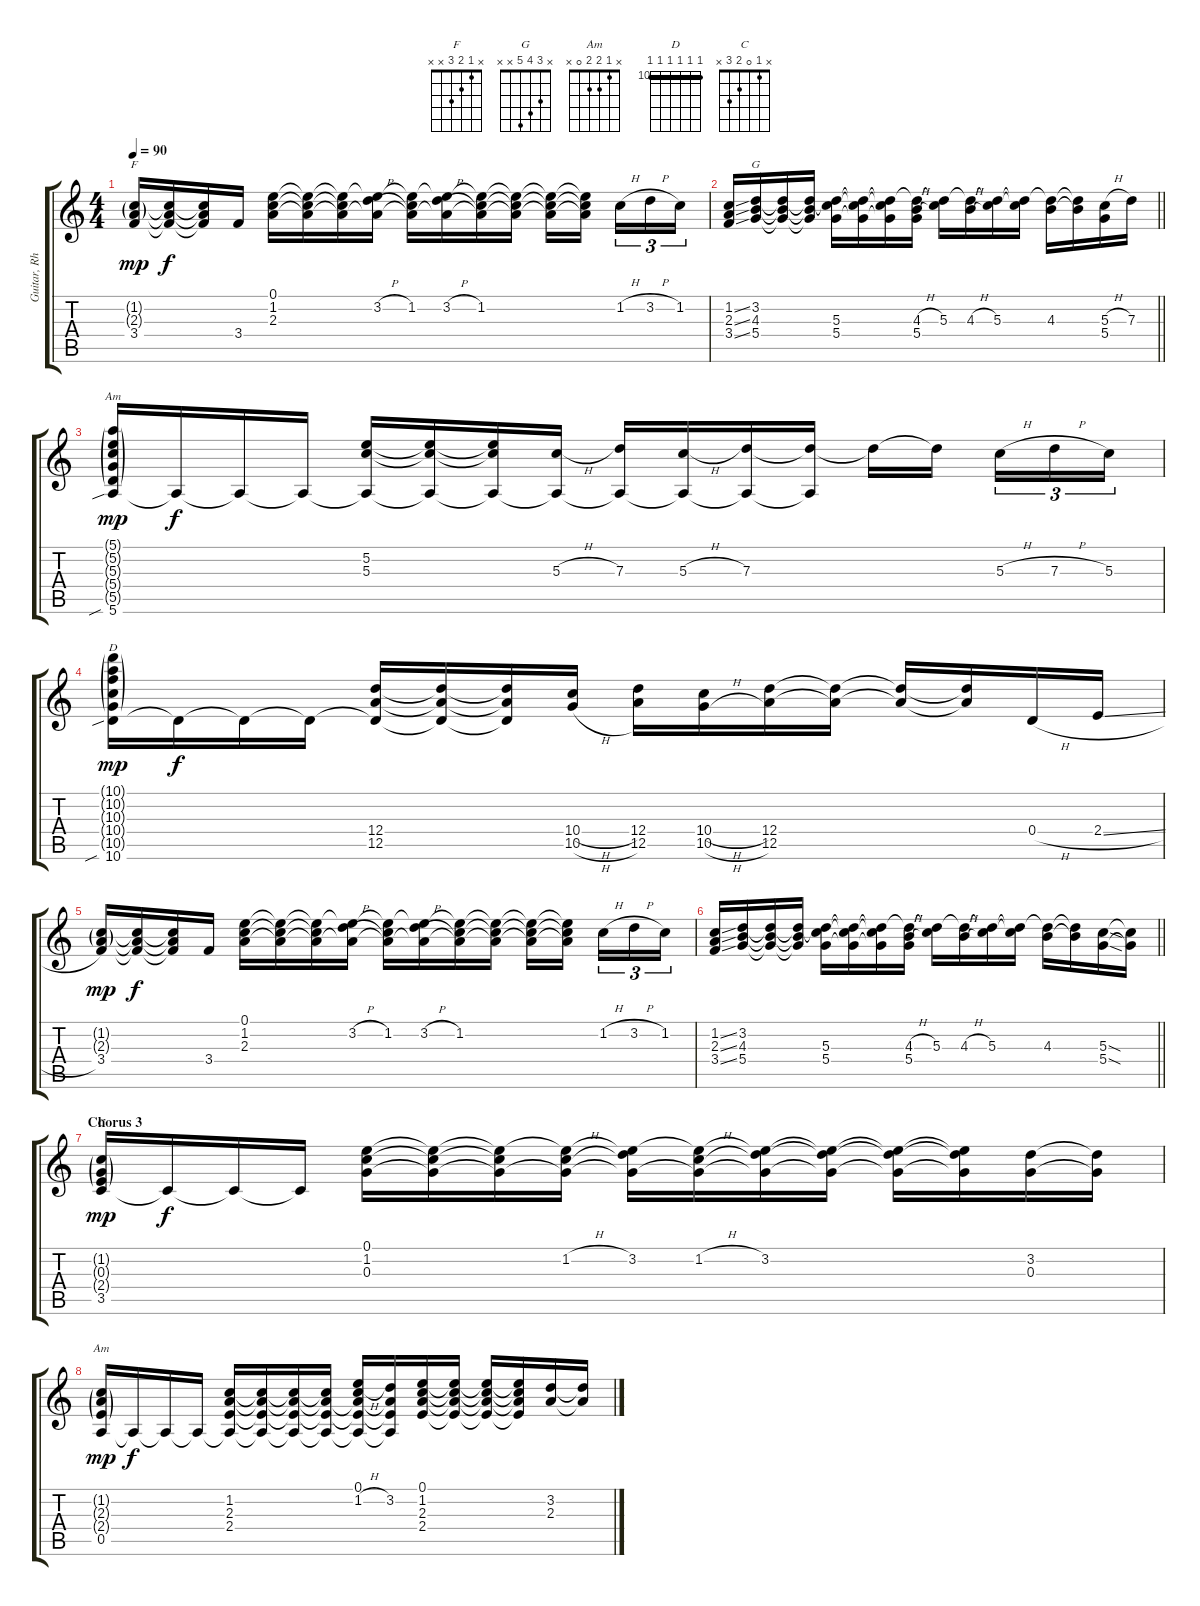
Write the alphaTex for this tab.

\track ("Guitar, Rhythm (Bono)" "Guitar, Rh") {instrument electricguitarjazz}
\staff {score tabs}
\tuning (E4 B3 G3 D3 A2 E2) {hide}
\chord ("F" x 1 2 3 x x)
\chord ("G" x 3 4 5 x x)
\chord ("Am" 5 5 5 5 5 5) {barre 5}
\chord ("D" 10 10 10 10 10 10) {firstfret 10 barre 10}
\chord ("C" x 1 0 2 3 x)
\chord ("Am" x 1 2 2 0 x)
\ts (4 4)
\tempo 90
\clef g2
\ks c
(1.2{g} 2.3{g} 3.4).16{ch "F" dy mp} (1.2{t} 2.3{t} 3.4{t}).16{dy f} (1.2{t} 2.3{t} 3.4{t}).16 3.4.16 (0.1 1.2 2.3).16 (0.1{t} 1.2{t} 2.3{t}).16 (0.1{t} 1.2{t} 2.3{t}).16 (0.1{t} 3.2{h} 2.3{t}).16 (0.1{t} 1.2 2.3{t}).16 (0.1{t} 3.2{h} 2.3{t}).16 (0.1{t} 1.2 2.3{t}).16 (0.1{t} 1.2{t} 2.3{t}).16 (0.1{t} 1.2{t} 2.3{t}).16 (0.1{t} 1.2{t} 2.3{t}).16{beam splitsecondary} 1.2{h}.16{tu (3 2)} 3.2{h}.16{tu (3 2)} 1.2.16{tu (3 2)} |
\barLineRight lightlight
(1.2{ss} 2.3{ss} 3.4{ss}).16 (3.2 4.3 5.4).16{ch "G"} (3.2{t} 4.3{t} 5.4{t}).16 (3.2{t} 4.3{t} 5.4{t}).16 (3.2{t} 5.3 5.4).16 (3.2{t} 5.3{t} 5.4{t}).16 (3.2{t} 5.3{t} 5.4{t}).16 (3.2{t} 4.3{h} 5.4).16 (3.2{t} 5.3).16 (3.2{t} 4.3{h}).16 (3.2{t} 5.3).16 (3.2{t} 5.3{t}).16 (3.2{t} 4.3).16 (3.2{t} 4.3{t}).16 (5.3{h} 5.4).16 7.3.16 |
(5.1{g} 5.2{g} 5.3{g} 5.4{g} 5.5{g} 5.6{sib}).16{ch "Am" dy mp} 5.6{t}.16{dy f} 5.6{t}.16 5.6{t}.16 (5.2 5.3 5.6{t}).16 (5.2{t} 5.3{t} 5.6{t}).16 (5.2{t} 5.3{t} 5.6{t}).16 (5.3{h} 5.6{t}).16 (7.3 5.6{t}).16 (5.3{h} 5.6{t}).16 (7.3 5.6{t}).16 (7.3{t} 5.6{t}).16 7.3{t}.16 7.3{t}.16{beam splitsecondary} 5.3{h}.16{tu (3 2)} 7.3{h}.16{tu (3 2)} 5.3.16{tu (3 2)} |
(10.1{g} 10.2{g} 10.3{g} 10.4{g} 10.5{g} 10.6{sib}).16{ch "D" dy mp} 10.6{t}.16{dy f} 10.6{t}.16 10.6{t}.16 (12.4 12.5 10.6{t}).16 (12.4{t} 12.5{t} 10.6{t}).16 (12.4{t} 12.5{t} 10.6{t}).16 (10.4{h} 10.5{h}).16 (12.4 12.5).16 (10.4{h} 10.5{h}).16 (12.4 12.5).16 (12.4{t} 12.5{t}).16 (12.4{t} 12.5{t}).16 (12.4{t} 12.5{t}).16 0.4{h}.16 2.4{sl}.16 |
(1.2{g} 2.3{g} 3.4).16{dy mp} (1.2{t} 2.3{t} 3.4{t}).16{dy f} (1.2{t} 2.3{t} 3.4{t}).16 3.4.16 (0.1 1.2 2.3).16 (0.1{t} 1.2{t} 2.3{t}).16 (0.1{t} 1.2{t} 2.3{t}).16 (0.1{t} 3.2{h} 2.3{t}).16 (0.1{t} 1.2 2.3{t}).16 (0.1{t} 3.2{h} 2.3{t}).16 (0.1{t} 1.2 2.3{t}).16 (0.1{t} 1.2{t} 2.3{t}).16 (0.1{t} 1.2{t} 2.3{t}).16 (0.1{t} 1.2{t} 2.3{t}).16{beam splitsecondary} 1.2{h}.16{tu (3 2)} 3.2{h}.16{tu (3 2)} 1.2.16{tu (3 2)} |
\barLineRight lightlight
(1.2{ss} 2.3{ss} 3.4{ss}).16 (3.2 4.3 5.4).16 (3.2{t} 4.3{t} 5.4{t}).16 (3.2{t} 4.3{t} 5.4{t}).16 (3.2{t} 5.3 5.4).16 (3.2{t} 5.3{t} 5.4{t}).16 (3.2{t} 5.3{t} 5.4{t}).16 (3.2{t} 4.3{h} 5.4).16 (3.2{t} 5.3).16 (3.2{t} 4.3{h}).16 (3.2{t} 5.3).16 (3.2{t} 5.3{t}).16 (3.2{t} 4.3).16 (3.2{t} 4.3{t}).16 (5.3{sod} 5.4{sod}).16 (5.3{t} 5.4{t}).16 |
\section ("" "Chorus 3")
(1.2{g} 0.3{g} 2.4{g} 3.5).16{ch "C" dy mp} 3.5{t}.16{dy f} 3.5{t}.16 3.5{t}.16 (0.1 1.2 0.3).16 (0.1{t} 1.2{t} 0.3{t}).16 (0.1{t} 1.2{t} 0.3{t}).16 (0.1{t} 1.2{h} 0.3{t}).16 (0.1{t} 3.2 0.3{t}).16 (0.1{t} 1.2{h} 0.3{t}).16 (0.1{t} 3.2 0.3{t}).16 (0.1{t} 3.2{t} 0.3{t}).16 (0.1{t} 3.2{t} 0.3{t}).16 (0.1{t} 3.2{t} 0.3{t}).16 (3.2 0.3).16 (3.2{t} 0.3{t}).16 |
(1.2{g} 2.3{g} 2.4{g} 0.5).16{ch "Am" dy mp} 0.5{t}.16{dy f} 0.5{t}.16 0.5{t}.16 (1.2 2.3 2.4 0.5{t}).16 (1.2{t} 2.3{t} 2.4{t} 0.5{t}).16 (1.2{t} 2.3{t} 2.4{t} 0.5{t}).16 (1.2{t} 2.3{t} 2.4{t} 0.5{t}).16 (0.1 1.2{h} 2.3{t} 2.4{t} 0.5{t}).16 (3.2 2.3{t} 2.4{t} 0.5{t}).16 (0.1 1.2 2.3 2.4).16 (0.1{t} 1.2{t} 2.3{t} 2.4{t}).16 (0.1{t} 1.2{t} 2.3{t} 2.4{t}).16 (0.1{t} 1.2{t} 2.3{t} 2.4{t}).16 (3.2 2.3).16 (3.2{t} 2.3{t}).16
